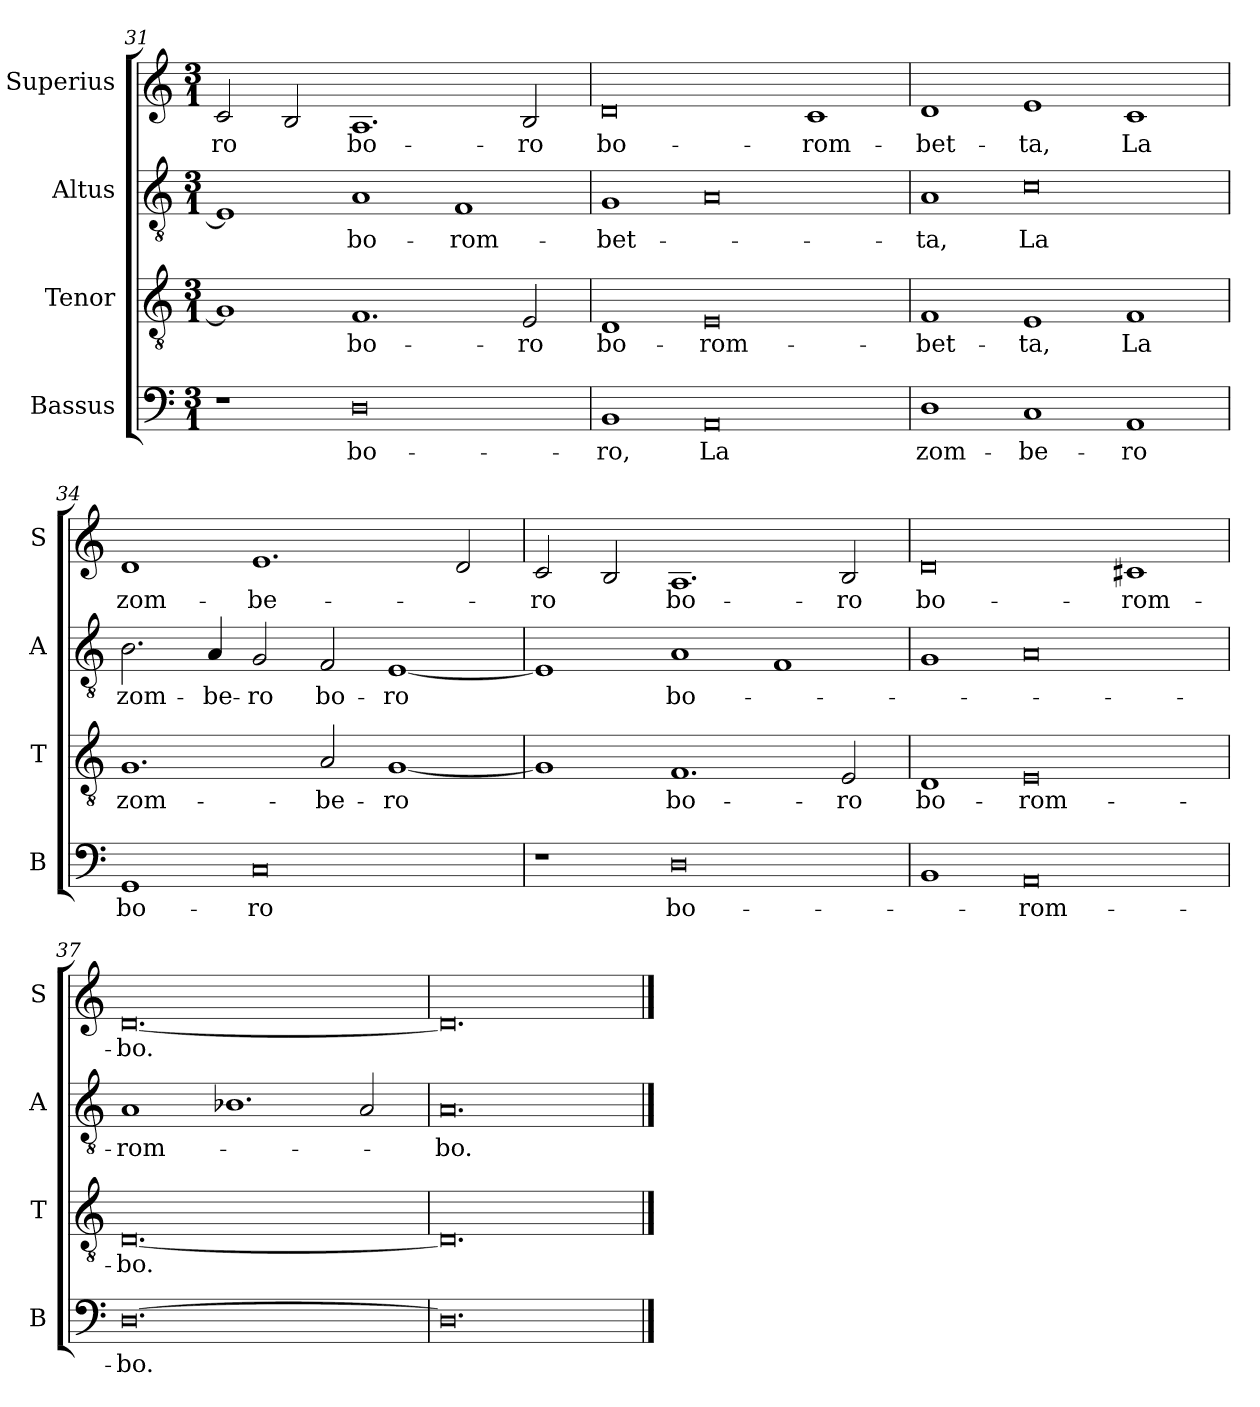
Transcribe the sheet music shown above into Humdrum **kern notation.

**kern	**text	**kern	**text	**kern	**text	**kern	**text
*part4	*part4	*part3	*part3	*part2	*part2	*part1	*part1
*staff4	*staff4	*staff3	*staff3	*staff2	*staff2	*staff1	*staff1
*I"Bassus	*	*I"Tenor	*	*I"Altus	*	*I"Superius	*
*I'B	*	*I'T	*	*I'A	*	*I'S	*
*clefF4	*	*clefGv2	*	*clefGv2	*	*clefG2	*
*k[]	*	*k[]	*	*k[]	*	*k[]	*
*M3/1	*	*M3/1	*	*M3/1	*	*M3/1	*
=31	=31	=31	=31	=31	=31	=31	=31
1r	.	1G]	.	1E]	.	2c/	-ro
.	.	.	.	.	.	2B/	.
0D	bo-	1.F	bo-	1A	bo-	1.A	bo-
.	.	.	.	1F	-rom-	.	.
.	.	2E/	-ro	.	.	2B/	-ro
=32	=32	=32	=32	=32	=32	=32	=32
1BB	-ro,	1D	bo-	1G	-bet-	0d	bo-
0AA	La	0E	-rom-	0A	.	.	.
.	.	.	.	.	.	1c	-rom-
=33	=33	=33	=33	=33	=33	=33	=33
1D	zom-	1F	-bet-	1A	-ta,	1d	-bet-
1C	-be-	1E	-ta,	0c	La	1e	-ta,
1AA	-ro	1F	La	.	.	1c	La
=34	=34	=34	=34	=34	=34	=34	=34
1GG	bo-	1.G	zom-	2.B\	zom-	1d	zom-
.	.	.	.	4A/	-be-	.	.
0C	-ro	.	.	2G/	-ro	1.e	-be-
.	.	2A/	-be-	2F/	bo-	.	.
.	.	[1G	-ro	[1E	-ro	.	.
.	.	.	.	.	.	2d/	.
=35	=35	=35	=35	=35	=35	=35	=35
1r	.	1G]	.	1E]	.	2c/	-ro
.	.	.	.	.	.	2B/	.
0D	bo-	1.F	bo-	1A	bo-	1.A	bo-
.	.	.	.	1F	.	.	.
.	.	2E/	-ro	.	.	2B/	-ro
=36	=36	=36	=36	=36	=36	=36	=36
1BB	.	1D	bo-	1G	.	0d	bo-
0AA	-rom-	0E	-rom-	0A	.	.	.
.	.	.	.	.	.	1c#X	-rom-
=37	=37	=37	=37	=37	=37	=37	=37
[0.D	-bo.	[0.D	-bo.	1A	-rom-	[0.d	-bo.
.	.	.	.	1.B-X	.	.	.
.	.	.	.	2A/	.	.	.
=38	=38	=38	=38	=38	=38	=38	=38
0.D]	.	0.D]	.	0.A	-bo.	0.d]	.
==	==	==	==	==	==	==	==
*-	*-	*-	*-	*-	*-	*-	*-
